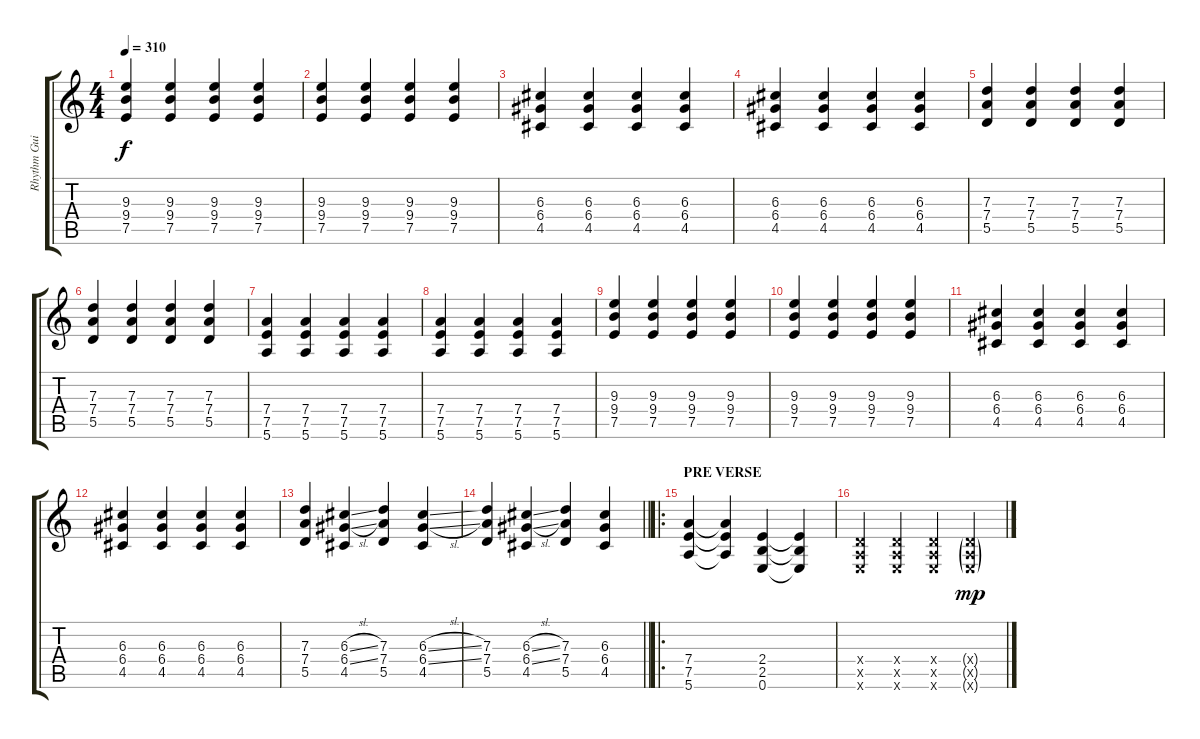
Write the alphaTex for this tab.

\track ("Rhythm Guitar" "Rhythm Gui") {instrument overdrivenguitar}
\staff {score tabs}
\tuning (E4 B3 G3 D3 A2 E2) {hide}
\ts (4 4)
\tempo 310
\clef g2
\ks c
(9.3 9.4 7.5).4{dy f} (9.3 9.4 7.5).4 (9.3 9.4 7.5).4 (9.3 9.4 7.5).4 |
(9.3 9.4 7.5).4 (9.3 9.4 7.5).4 (9.3 9.4 7.5).4 (9.3 9.4 7.5).4 |
(6.3 6.4 4.5).4 (6.3 6.4 4.5).4 (6.3 6.4 4.5).4 (6.3 6.4 4.5).4 |
(6.3 6.4 4.5).4 (6.3 6.4 4.5).4 (6.3 6.4 4.5).4 (6.3 6.4 4.5).4 |
(7.3 7.4 5.5).4 (7.3 7.4 5.5).4 (7.3 7.4 5.5).4 (7.3 7.4 5.5).4 |
(7.3 7.4 5.5).4 (7.3 7.4 5.5).4 (7.3 7.4 5.5).4 (7.3 7.4 5.5).4 |
(7.4 7.5 5.6).4 (7.4 7.5 5.6).4 (7.4 7.5 5.6).4 (7.4 7.5 5.6).4 |
(7.4 7.5 5.6).4 (7.4 7.5 5.6).4 (7.4 7.5 5.6).4 (7.4 7.5 5.6).4 |
(9.3 9.4 7.5).4 (9.3 9.4 7.5).4 (9.3 9.4 7.5).4 (9.3 9.4 7.5).4 |
(9.3 9.4 7.5).4 (9.3 9.4 7.5).4 (9.3 9.4 7.5).4 (9.3 9.4 7.5).4 |
(6.3 6.4 4.5).4 (6.3 6.4 4.5).4 (6.3 6.4 4.5).4 (6.3 6.4 4.5).4 |
(6.3 6.4 4.5).4 (6.3 6.4 4.5).4 (6.3 6.4 4.5).4 (6.3 6.4 4.5).4 |
(7.3 7.4 5.5).4 (6.3{sl} 6.4{sl} 4.5).4 (7.3 7.4 5.5).4 (6.3{sl} 6.4{sl} 4.5).4 |
\barLineRight lightlight
(7.3 7.4 5.5).4 (6.3{sl} 6.4{sl} 4.5).4 (7.3 7.4 5.5).4 (6.3 6.4 4.5).4 |
\ro
\section ("" "PRE VERSE")
(7.4 7.5 5.6).4 (7.4{t} 7.5{t} 5.6{t}).4 (2.4 2.5 0.6).4 (2.4{t} 2.5{t} 0.6{t}).4 |
(0.4{x} 0.5{x} 0.6{x}).4 (0.4{x} 0.5{x} 0.6{x}).4 (0.4{x} 0.5{x} 0.6{x}).4 (0.4{g x} 0.5{g x} 0.6{g x}).4{dy mp}
